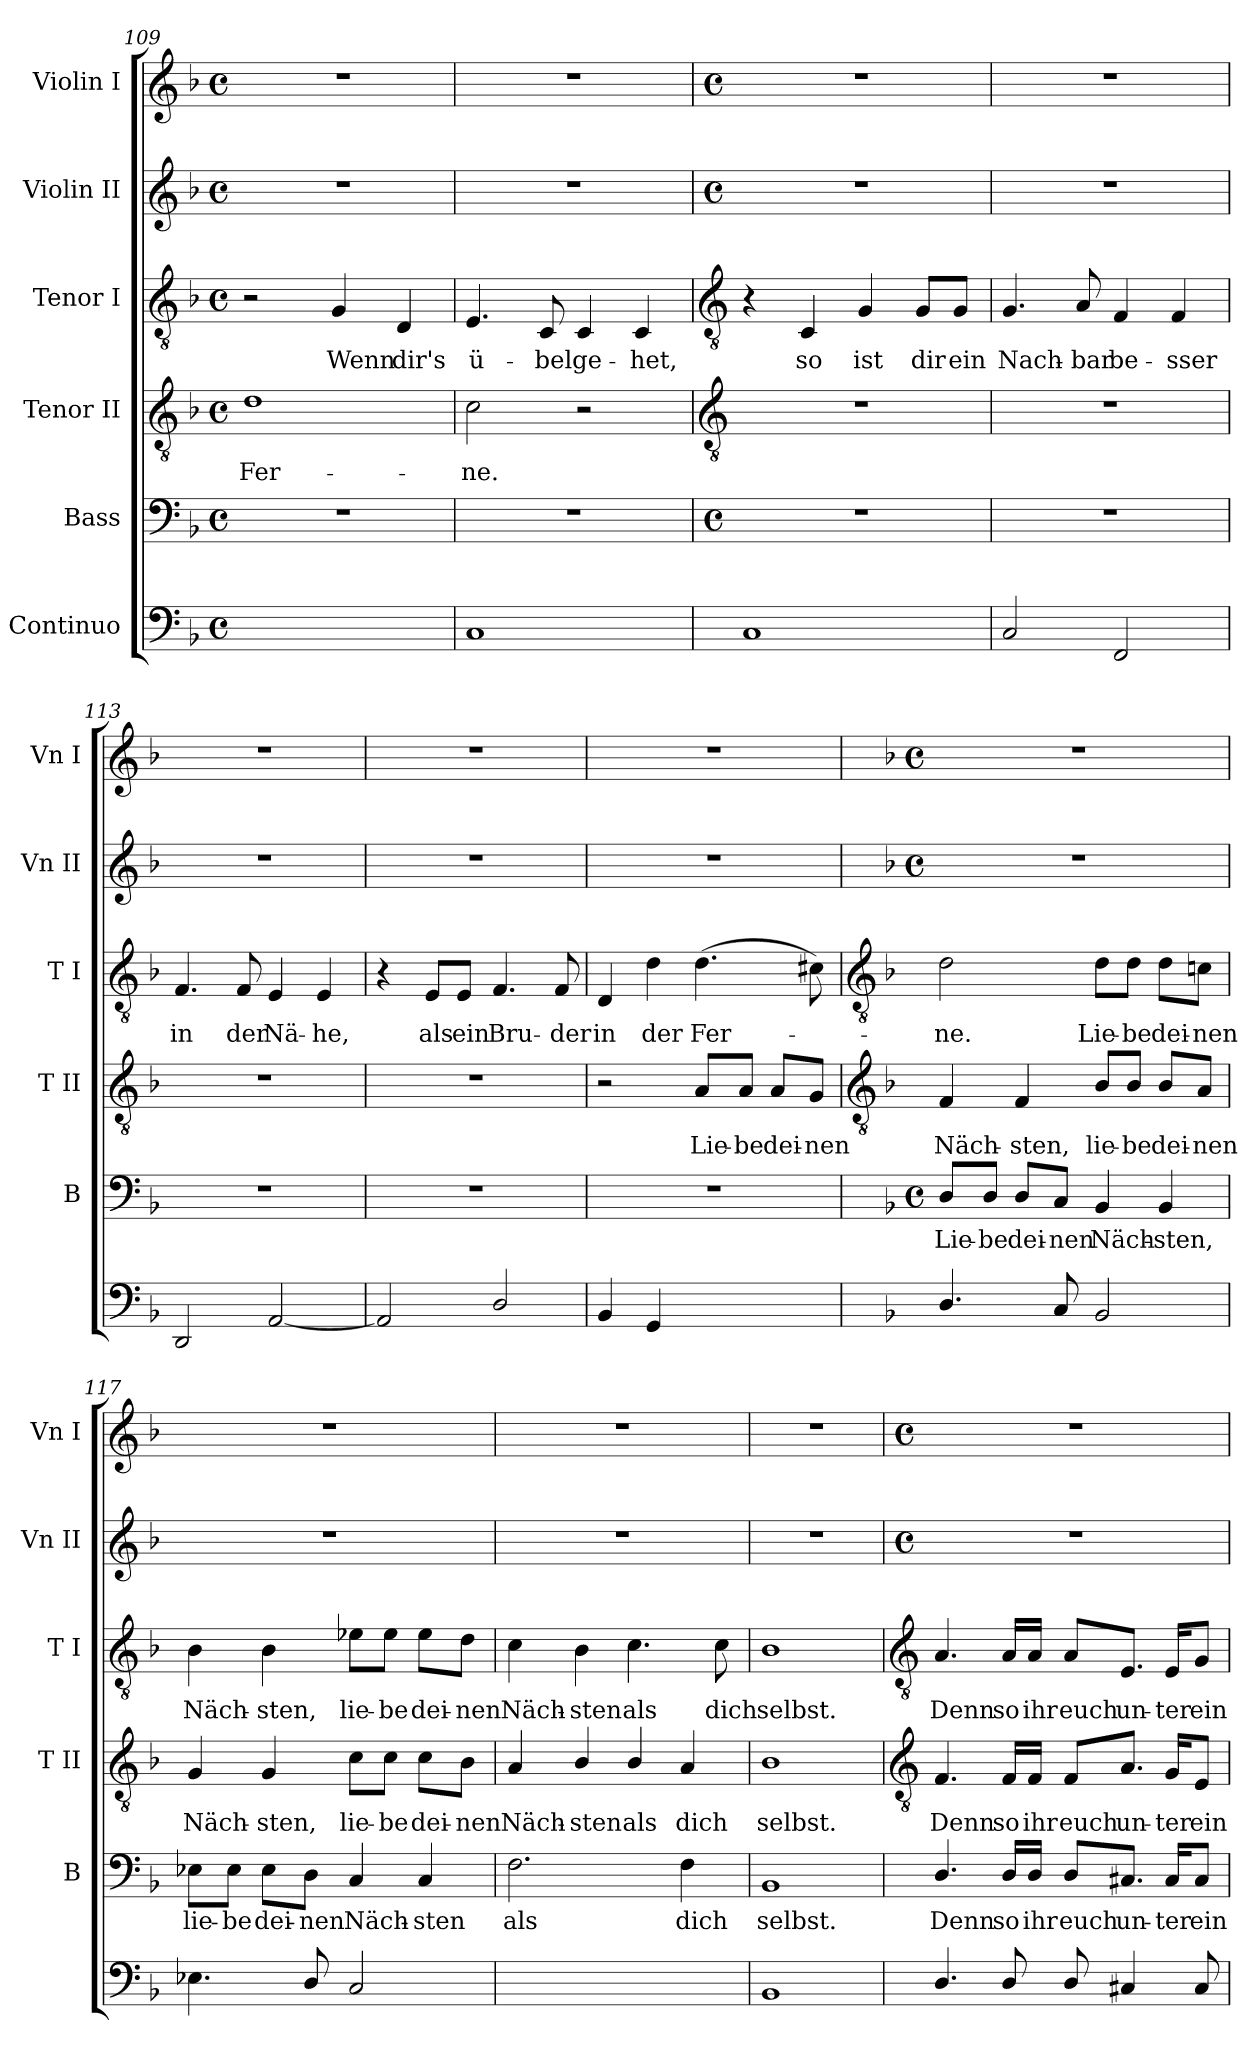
**kern	**text	**kern	**text	**kern	**text	**kern	**text	**kern	**kern
*part6	*part6	*part5	*part5	*part4	*part4	*part3	*part3	*part2	*part1
*staff6	*staff6	*staff5	*staff5	*staff4	*staff4	*staff3	*staff3	*staff2	*staff1
*I"Continuo	*	*I"Bass	*	*I"Tenor II	*	*I"Tenor I	*	*I"Violin II	*I"Violin I
*	*	*I'B	*	*I'T II	*	*I'T I	*	*I'Vn II	*I'Vn I
*clefF4	*	*clefF4	*	*clefGv2	*	*clefGv2	*	*clefG2	*clefG2
*k[b-]	*	*k[b-]	*	*k[b-]	*	*k[b-]	*	*k[b-]	*k[b-]
*F:	*	*F:	*	*F:	*	*F:	*	*F:	*F:
*M4/4	*	*M4/4	*	*M4/4	*	*M4/4	*	*M4/4	*M4/4
*met(c)	*	*met(c)	*	*met(c)	*	*met(c)	*	*met(c)	*met(c)
=109	=109	=109	=109	=109	=109	=109	=109	=109	=109
!	!LO:LY:b	!	!	!	!LO:LY:b	!	!	!	!
[2GGyy	4	1r	.	1d	Fer-	2r	.	1r	1r
!	!	!	!	!	!	!	!LO:LY:b	!	!
2GGyy]	.	.	.	.	.	4G	Wenn	.	.
!	!	!	!	!	!	!	!LO:LY:b	!	!
.	.	.	.	.	.	4D	dir's	.	.
=110	=110	=110	=110	=110	=110	=110	=110	=110	=110
!	!	!	!	!	!LO:LY:b	!	!LO:LY:b	!	!
1C	.	1r	.	2c	-ne.	4.E	ü-	1r	1r
!	!	!	!	!	!	!	!LO:LY:b	!	!
.	.	.	.	.	.	8C	-bel	.	.
!	!	!	!	!	!	!	!LO:LY:b	!	!
.	.	.	.	2r	.	4C	ge-	.	.
!	!	!	!	!	!	!	!LO:LY:b	!	!
.	.	.	.	.	.	4C	-het,	.	.
!!LO:LB:g=z
=111	=111	=111	=111	=111	=111	=111	=111	=111	=111
*	*	*	*	*clefGv2	*	*clefGv2	*	*	*
*	*	*M4/4	*	*	*	*	*	*M4/4	*M4/4
*	*	*met(c)	*	*	*	*	*	*met(c)	*met(c)
1C	.	1r	.	1r	.	4r	.	1r	1r
!	!	!	!	!	!	!	!LO:LY:b	!	!
.	.	.	.	.	.	4C	so	.	.
!	!	!	!	!	!	!	!LO:LY:b	!	!
.	.	.	.	.	.	4G	ist	.	.
!	!	!	!	!	!	!	!LO:LY:b	!	!
.	.	.	.	.	.	8G/L	dir	.	.
!	!	!	!	!	!	!	!LO:LY:b	!	!
.	.	.	.	.	.	8G/J	ein	.	.
=112	=112	=112	=112	=112	=112	=112	=112	=112	=112
!	!	!	!	!	!	!	!LO:LY:b	!	!
2C	.	1r	.	1r	.	4.G	Nach-	1r	1r
!	!	!	!	!	!	!	!LO:LY:b	!	!
.	.	.	.	.	.	8A	-bar	.	.
!	!	!	!	!	!	!	!LO:LY:b	!	!
2FF	.	.	.	.	.	4F	be-	.	.
!	!	!	!	!	!	!	!LO:LY:b	!	!
.	.	.	.	.	.	4F	-sser	.	.
=113	=113	=113	=113	=113	=113	=113	=113	=113	=113
!	!	!	!	!	!	!	!LO:LY:b	!	!
2DD	.	1r	.	1r	.	4.F	in	1r	1r
!	!	!	!	!	!	!	!LO:LY:b	!	!
.	.	.	.	.	.	8F	der	.	.
!	!	!	!	!	!	!	!LO:LY:b	!	!
[2AA	.	.	.	.	.	4E	Nä-	.	.
!	!	!	!	!	!	!	!LO:LY:b	!	!
.	.	.	.	.	.	4E	-he,	.	.
=114	=114	=114	=114	=114	=114	=114	=114	=114	=114
2AA]	.	1r	.	1r	.	4r	.	1r	1r
!	!	!	!	!	!	!	!LO:LY:b	!	!
.	.	.	.	.	.	8E/L	als	.	.
!	!	!	!	!	!	!	!LO:LY:b	!	!
.	.	.	.	.	.	8E/J	ein	.	.
!	!	!	!	!	!	!	!LO:LY:b	!	!
2D/	.	.	.	.	.	4.F	Bru-	.	.
!	!	!	!	!	!	!	!LO:LY:b	!	!
.	.	.	.	.	.	8F	-der	.	.
=115	=115	=115	=115	=115	=115	=115	=115	=115	=115
!	!	!	!	!	!	!	!LO:LY:b	!	!
4BB-	.	1r	.	2r	.	4D	in	1r	1r
!	!	!	!	!	!	!	!LO:LY:b	!	!
4GG	.	.	.	.	.	4d	der	.	.
!	!LO:LY:b	!	!	!	!LO:LY:b	!	!LO:LY:b	!	!
[4AAyy	4	.	.	8A/L	Lie-	(>4.d	Fer-	.	.
!	!	!	!	!	!LO:LY:b	!	!	!	!
.	.	.	.	8A/J	-be	.	.	.	.
!	!	!	!	!	!LO:LY:b	!	!	!	!
4AAyy]	.	.	.	8A/L	dei-	.	.	.	.
!	!	!	!	!	!LO:LY:b	!	!	!	!
.	.	.	.	8G/J	-nen	8c#X)	.	.	.
!!LO:LB:g=z
=116	=116	=116	=116	=116	=116	=116	=116	=116	=116
*	*	*	*	*clefGv2	*	*clefGv2	*	*	*
*	*	*k[b-]	*	*	*	*	*	*	*
*	*	*F:	*	*	*	*	*	*	*
*	*	*M4/4	*	*	*	*	*	*M4/4	*M4/4
*	*	*met(c)	*	*	*	*	*	*met(c)	*met(c)
!	!	!	!LO:LY:b	!	!LO:LY:b	!	!LO:LY:b	!	!
4.D/	.	8D/L	Lie-	4F	Näch-	2d	ne.	1r	1r
!	!	!	!LO:LY:b	!	!	!	!	!	!
.	.	8D/J	-be	.	.	.	.	.	.
!	!	!	!LO:LY:b	!	!LO:LY:b	!	!	!	!
.	.	8D/L	dei-	4F	-sten,	.	.	.	.
!	!	!	!LO:LY:b	!	!	!	!	!	!
8C	.	8C/J	-nen	.	.	.	.	.	.
!	!	!	!LO:LY:b	!	!LO:LY:b	!	!LO:LY:b	!	!
2BB-	.	4BB-	Näch-	8B-/L	lie-	8d\L	Lie-	.	.
!	!	!	!	!	!LO:LY:b	!	!LO:LY:b	!	!
.	.	.	.	8B-/J	-be	8d\J	-be	.	.
!	!	!	!LO:LY:b	!	!LO:LY:b	!	!LO:LY:b	!	!
.	.	4BB-	-sten,	8B-/L	dei-	8d\L	dei-	.	.
!	!	!	!	!	!LO:LY:b	!	!LO:LY:b	!	!
.	.	.	.	8A/J	-nen	8cn\J	-nen	.	.
=117	=117	=117	=117	=117	=117	=117	=117	=117	=117
!	!	!	!LO:LY:b	!	!LO:LY:b	!	!LO:LY:b	!	!
4.E-X	.	8E-X\L	lie-	4G	Näch-	4B-	Näch-	1r	1r
!	!	!	!LO:LY:b	!	!	!	!	!	!
.	.	8E-\J	-be	.	.	.	.	.	.
!	!	!	!LO:LY:b	!	!LO:LY:b	!	!LO:LY:b	!	!
.	.	8E-\L	dei-	4G	-sten,	4B-	-sten,	.	.
!	!	!	!LO:LY:b	!	!	!	!	!	!
8D/	.	8D\J	-nen	.	.	.	.	.	.
!	!	!	!LO:LY:b	!	!LO:LY:b	!	!LO:LY:b	!	!
2C	.	4C	Näch-	8c\L	lie-	8e-X\L	lie-	.	.
!	!	!	!	!	!LO:LY:b	!	!LO:LY:b	!	!
.	.	.	.	8c\J	-be	8e-\J	-be	.	.
!	!	!	!LO:LY:b	!	!LO:LY:b	!	!LO:LY:b	!	!
.	.	4C	-sten	8c\L	dei-	8e-\L	dei-	.	.
!	!	!	!	!	!LO:LY:b	!	!LO:LY:b	!	!
.	.	.	.	8B-\J	-nen	8d\J	-nen	.	.
=118	=118	=118	=118	=118	=118	=118	=118	=118	=118
!	!LO:LY:b	!	!LO:LY:b	!	!LO:LY:b	!	!LO:LY:b	!	!
[4Fyy	3	2.F	als	4A	Näch-	4c	Näch-	1r	1r
!	!LO:LY:b	!	!	!	!LO:LY:b	!	!LO:LY:b	!	!
2Fyy_	4	.	.	4B-/	-sten	4B-	-sten	.	.
!	!	!	!	!	!LO:LY:b	!	!LO:LY:b	!	!
.	.	.	.	4B-/	als	4.c	als	.	.
!	!LO:LY:b	!	!LO:LY:b	!	!LO:LY:b	!	!	!	!
4Fyy]	3	4F	dich	4A	dich	.	.	.	.
!	!	!	!	!	!	!	!LO:LY:b	!	!
.	.	.	.	.	.	8c	dich	.	.
=119	=119	=119	=119	=119	=119	=119	=119	=119	=119
!	!	!	!LO:LY:b	!	!LO:LY:b	!	!LO:LY:b	!	!
1BB-	.	1BB-	selbst.	1B-	selbst.	1B-	selbst.	1r	1r
!!LO:LB:g=z
=120	=120	=120	=120	=120	=120	=120	=120	=120	=120
*	*	*	*	*clefGv2	*	*clefGv2	*	*	*
*	*	*	*	*	*	*	*	*M4/4	*M4/4
*	*	*	*	*	*	*	*	*met(c)	*met(c)
!	!	!	!LO:LY:b	!	!LO:LY:b	!	!LO:LY:b	!	!
4.D/	.	4.D/	Denn	4.F	Denn	4.A	Denn	1r	1r
!	!	!	!LO:LY:b	!	!LO:LY:b	!	!LO:LY:b	!	!
8D/	.	16D/LL	so	16F/LL	so	16A/LL	so	.	.
!	!	!	!LO:LY:b	!	!LO:LY:b	!	!LO:LY:b	!	!
.	.	16D/JJ	ihr	16F/JJ	ihr	16A/JJ	ihr	.	.
!	!	!	!LO:LY:b	!	!LO:LY:b	!	!LO:LY:b	!	!
8D/	.	8D/L	euch	8F/L	euch	8A/L	euch	.	.
!	!	!	!LO:LY:b	!	!LO:LY:b	!	!LO:LY:b	!	!
4C#X	.	8.C#X/J	un-	8.A/J	un-	8.E/J	un-	.	.
!	!	!	!LO:LY:b	!	!LO:LY:b	!	!LO:LY:b	!	!
.	.	16C#/KL	-ter	16G/KL	-ter	16E/KL	-ter	.	.
!	!	!	!LO:LY:b	!	!LO:LY:b	!	!LO:LY:b	!	!
8C#	.	8C#/J	ein-	8E/J	ein-	8G/J	ein-	.	.
=	=	=	=	=	=	=	=	=	=
*-	*-	*-	*-	*-	*-	*-	*-	*-	*-
